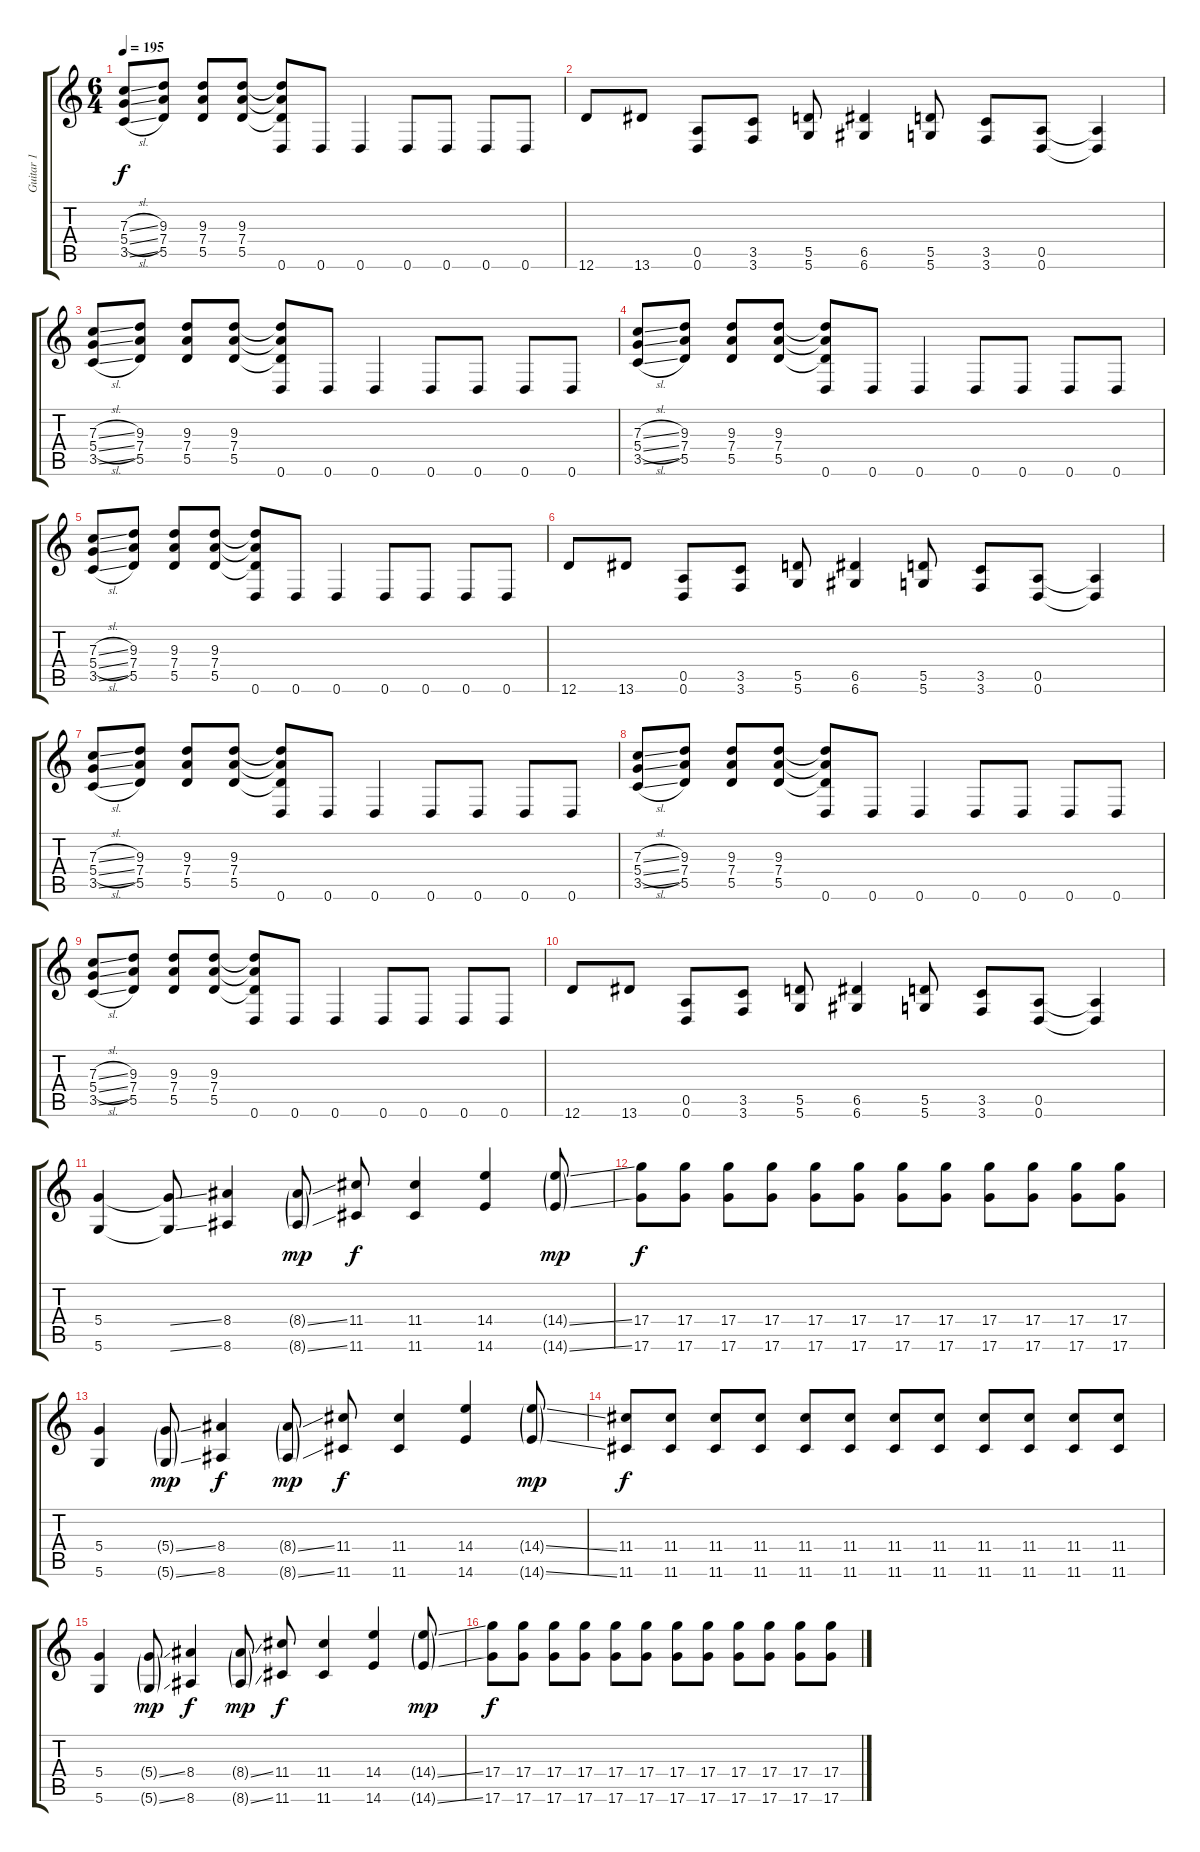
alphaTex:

\track ("Guitar 1" "Guitar 1") {instrument distortionguitar}
\staff {score tabs}
\tuning (D4 A3 F3 D3 A2 D2) {hide}
\ts (6 4)
\tempo 195
\clef g2
\ks c
(7.3{sl} 5.4{sl} 3.5{sl}).8{dy f} (9.3 7.4 5.5).8 (9.3 7.4 5.5).8 (9.3 7.4 5.5).8 (9.3{t} 7.4{t} 5.5{t} 0.6).8 0.6.8 0.6.4 0.6.8 0.6.8 0.6.8 0.6.8 |
12.6.8 13.6.8 (0.5 0.6).8 (3.5 3.6).8 (5.5 5.6).8 (6.5 6.6).4 (5.5 5.6).8 (3.5 3.6).8 (0.5 0.6).8 (0.5{t} 0.6{t}).4 |
(7.3{sl} 5.4{sl} 3.5{sl}).8 (9.3 7.4 5.5).8 (9.3 7.4 5.5).8 (9.3 7.4 5.5).8 (9.3{t} 7.4{t} 5.5{t} 0.6).8 0.6.8 0.6.4 0.6.8 0.6.8 0.6.8 0.6.8 |
(7.3{sl} 5.4{sl} 3.5{sl}).8 (9.3 7.4 5.5).8 (9.3 7.4 5.5).8 (9.3 7.4 5.5).8 (9.3{t} 7.4{t} 5.5{t} 0.6).8 0.6.8 0.6.4 0.6.8 0.6.8 0.6.8 0.6.8 |
(7.3{sl} 5.4{sl} 3.5{sl}).8 (9.3 7.4 5.5).8 (9.3 7.4 5.5).8 (9.3 7.4 5.5).8 (9.3{t} 7.4{t} 5.5{t} 0.6).8 0.6.8 0.6.4 0.6.8 0.6.8 0.6.8 0.6.8 |
12.6.8 13.6.8 (0.5 0.6).8 (3.5 3.6).8 (5.5 5.6).8 (6.5 6.6).4 (5.5 5.6).8 (3.5 3.6).8 (0.5 0.6).8 (0.5{t} 0.6{t}).4 |
(7.3{sl} 5.4{sl} 3.5{sl}).8 (9.3 7.4 5.5).8 (9.3 7.4 5.5).8 (9.3 7.4 5.5).8 (9.3{t} 7.4{t} 5.5{t} 0.6).8 0.6.8 0.6.4 0.6.8 0.6.8 0.6.8 0.6.8 |
(7.3{sl} 5.4{sl} 3.5{sl}).8 (9.3 7.4 5.5).8 (9.3 7.4 5.5).8 (9.3 7.4 5.5).8 (9.3{t} 7.4{t} 5.5{t} 0.6).8 0.6.8 0.6.4 0.6.8 0.6.8 0.6.8 0.6.8 |
(7.3{sl} 5.4{sl} 3.5{sl}).8 (9.3 7.4 5.5).8 (9.3 7.4 5.5).8 (9.3 7.4 5.5).8 (9.3{t} 7.4{t} 5.5{t} 0.6).8 0.6.8 0.6.4 0.6.8 0.6.8 0.6.8 0.6.8 |
12.6.8 13.6.8 (0.5 0.6).8 (3.5 3.6).8 (5.5 5.6).8 (6.5 6.6).4 (5.5 5.6).8 (3.5 3.6).8 (0.5 0.6).8 (0.5{t} 0.6{t}).4 |
(5.4 5.6).4{volume 13 balance 5} (5.4{ss t} 5.6{ss t}).8 (8.4 8.6).4 (8.4{ss g} 8.6{ss g}).8{dy mp} (11.4 11.6).8{dy f} (11.4 11.6).4 (14.4 14.6).4 (14.4{ss g} 14.6{ss g}).8{dy mp} |
(17.4 17.6).8{dy f} (17.4 17.6).8 (17.4 17.6).8 (17.4 17.6).8 (17.4 17.6).8 (17.4 17.6).8 (17.4 17.6).8 (17.4 17.6).8 (17.4 17.6).8 (17.4 17.6).8 (17.4 17.6).8 (17.4 17.6).8 |
(5.4 5.6).4 (5.4{ss g} 5.6{ss g}).8{dy mp} (8.4 8.6).4{dy f} (8.4{ss g} 8.6{ss g}).8{dy mp} (11.4 11.6).8{dy f} (11.4 11.6).4 (14.4 14.6).4 (14.4{ss g} 14.6{ss g}).8{dy mp} |
(11.4 11.6).8{dy f} (11.4 11.6).8 (11.4 11.6).8 (11.4 11.6).8 (11.4 11.6).8 (11.4 11.6).8 (11.4 11.6).8 (11.4 11.6).8 (11.4 11.6).8 (11.4 11.6).8 (11.4 11.6).8 (11.4 11.6).8 |
(5.4 5.6).4 (5.4{ss g} 5.6{ss g}).8{dy mp} (8.4 8.6).4{dy f} (8.4{ss g} 8.6{ss g}).8{dy mp} (11.4 11.6).8{dy f} (11.4 11.6).4 (14.4 14.6).4 (14.4{ss g} 14.6{ss g}).8{dy mp} |
(17.4 17.6).8{dy f} (17.4 17.6).8 (17.4 17.6).8 (17.4 17.6).8 (17.4 17.6).8 (17.4 17.6).8 (17.4 17.6).8 (17.4 17.6).8 (17.4 17.6).8 (17.4 17.6).8 (17.4 17.6).8 (17.4 17.6).8
